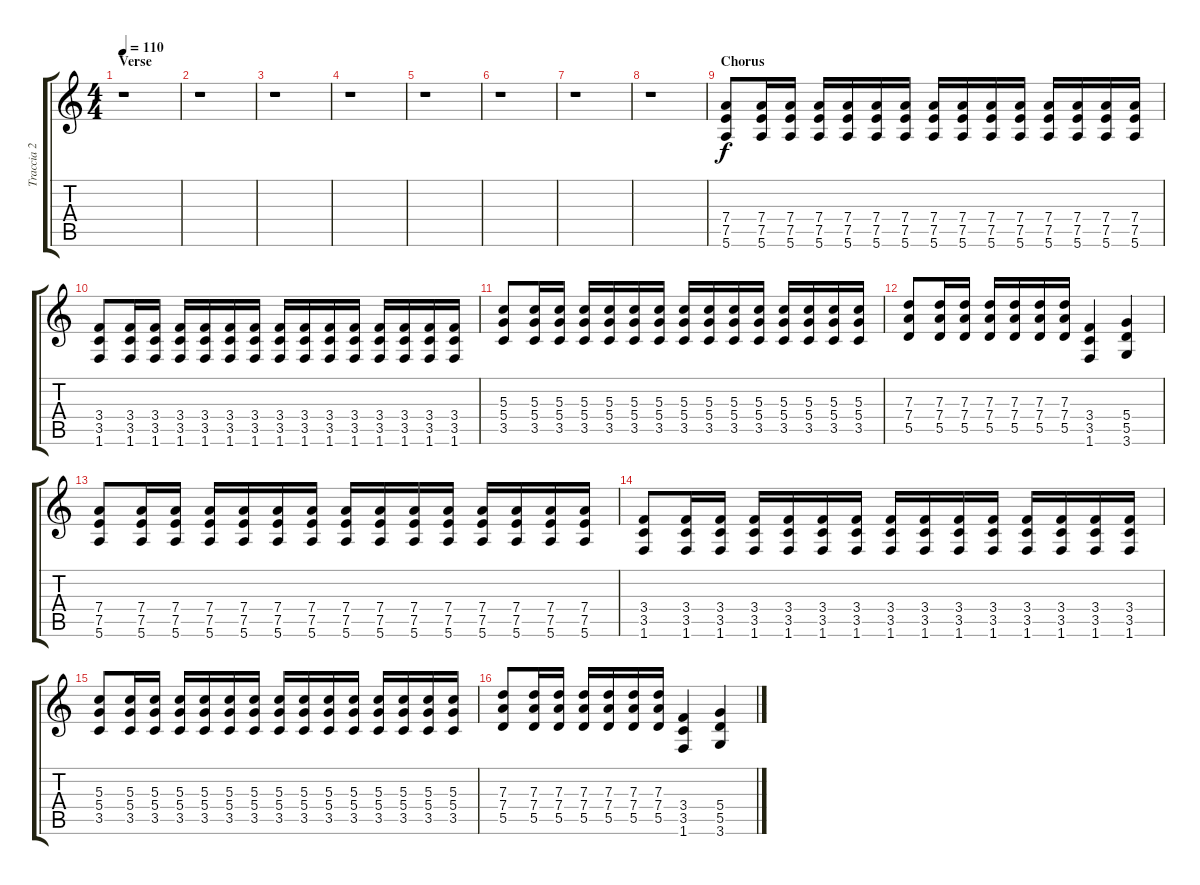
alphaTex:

\track ("Traccia 2" "Traccia 2") {instrument distortionguitar}
\staff {score tabs}
\tuning (E4 B3 G3 D3 A2 E2) {hide}
\ts (4 4)
\section ("" "Verse")
\tempo 110
\clef g2
\ks c
r.1{dy f instrument distortionguitar} |
r.1 |
r.1 |
r.1 |
r.1 |
r.1 |
r.1 |
r.1 |
\section ("" "Chorus")
(7.4 7.5 5.6).8 (7.4 7.5 5.6).16 (7.4 7.5 5.6).16 (7.4 7.5 5.6).16 (7.4 7.5 5.6).16 (7.4 7.5 5.6).16 (7.4 7.5 5.6).16 (7.4 7.5 5.6).16 (7.4 7.5 5.6).16 (7.4 7.5 5.6).16 (7.4 7.5 5.6).16 (7.4 7.5 5.6).16 (7.4 7.5 5.6).16 (7.4 7.5 5.6).16 (7.4 7.5 5.6).16 |
(3.4 3.5 1.6).8 (3.4 3.5 1.6).16 (3.4 3.5 1.6).16 (3.4 3.5 1.6).16 (3.4 3.5 1.6).16 (3.4 3.5 1.6).16 (3.4 3.5 1.6).16 (3.4 3.5 1.6).16 (3.4 3.5 1.6).16 (3.4 3.5 1.6).16 (3.4 3.5 1.6).16 (3.4 3.5 1.6).16 (3.4 3.5 1.6).16 (3.4 3.5 1.6).16 (3.4 3.5 1.6).16 |
(5.3 5.4 3.5).8 (5.3 5.4 3.5).16 (5.3 5.4 3.5).16 (5.3 5.4 3.5).16 (5.3 5.4 3.5).16 (5.3 5.4 3.5).16 (5.3 5.4 3.5).16 (5.3 5.4 3.5).16 (5.3 5.4 3.5).16 (5.3 5.4 3.5).16 (5.3 5.4 3.5).16 (5.3 5.4 3.5).16 (5.3 5.4 3.5).16 (5.3 5.4 3.5).16 (5.3 5.4 3.5).16 |
(7.3 7.4 5.5).8 (7.3 7.4 5.5).16 (7.3 7.4 5.5).16 (7.3 7.4 5.5).16 (7.3 7.4 5.5).16 (7.3 7.4 5.5).16 (7.3 7.4 5.5).16 (3.4 3.5 1.6).4 (5.4 5.5 3.6).4 |
(7.4 7.5 5.6).8 (7.4 7.5 5.6).16 (7.4 7.5 5.6).16 (7.4 7.5 5.6).16 (7.4 7.5 5.6).16 (7.4 7.5 5.6).16 (7.4 7.5 5.6).16 (7.4 7.5 5.6).16 (7.4 7.5 5.6).16 (7.4 7.5 5.6).16 (7.4 7.5 5.6).16 (7.4 7.5 5.6).16 (7.4 7.5 5.6).16 (7.4 7.5 5.6).16 (7.4 7.5 5.6).16 |
(3.4 3.5 1.6).8 (3.4 3.5 1.6).16 (3.4 3.5 1.6).16 (3.4 3.5 1.6).16 (3.4 3.5 1.6).16 (3.4 3.5 1.6).16 (3.4 3.5 1.6).16 (3.4 3.5 1.6).16 (3.4 3.5 1.6).16 (3.4 3.5 1.6).16 (3.4 3.5 1.6).16 (3.4 3.5 1.6).16 (3.4 3.5 1.6).16 (3.4 3.5 1.6).16 (3.4 3.5 1.6).16 |
(5.3 5.4 3.5).8 (5.3 5.4 3.5).16 (5.3 5.4 3.5).16 (5.3 5.4 3.5).16 (5.3 5.4 3.5).16 (5.3 5.4 3.5).16 (5.3 5.4 3.5).16 (5.3 5.4 3.5).16 (5.3 5.4 3.5).16 (5.3 5.4 3.5).16 (5.3 5.4 3.5).16 (5.3 5.4 3.5).16 (5.3 5.4 3.5).16 (5.3 5.4 3.5).16 (5.3 5.4 3.5).16 |
(7.3 7.4 5.5).8 (7.3 7.4 5.5).16 (7.3 7.4 5.5).16 (7.3 7.4 5.5).16 (7.3 7.4 5.5).16 (7.3 7.4 5.5).16 (7.3 7.4 5.5).16 (3.4 3.5 1.6).4 (5.4 5.5 3.6).4
